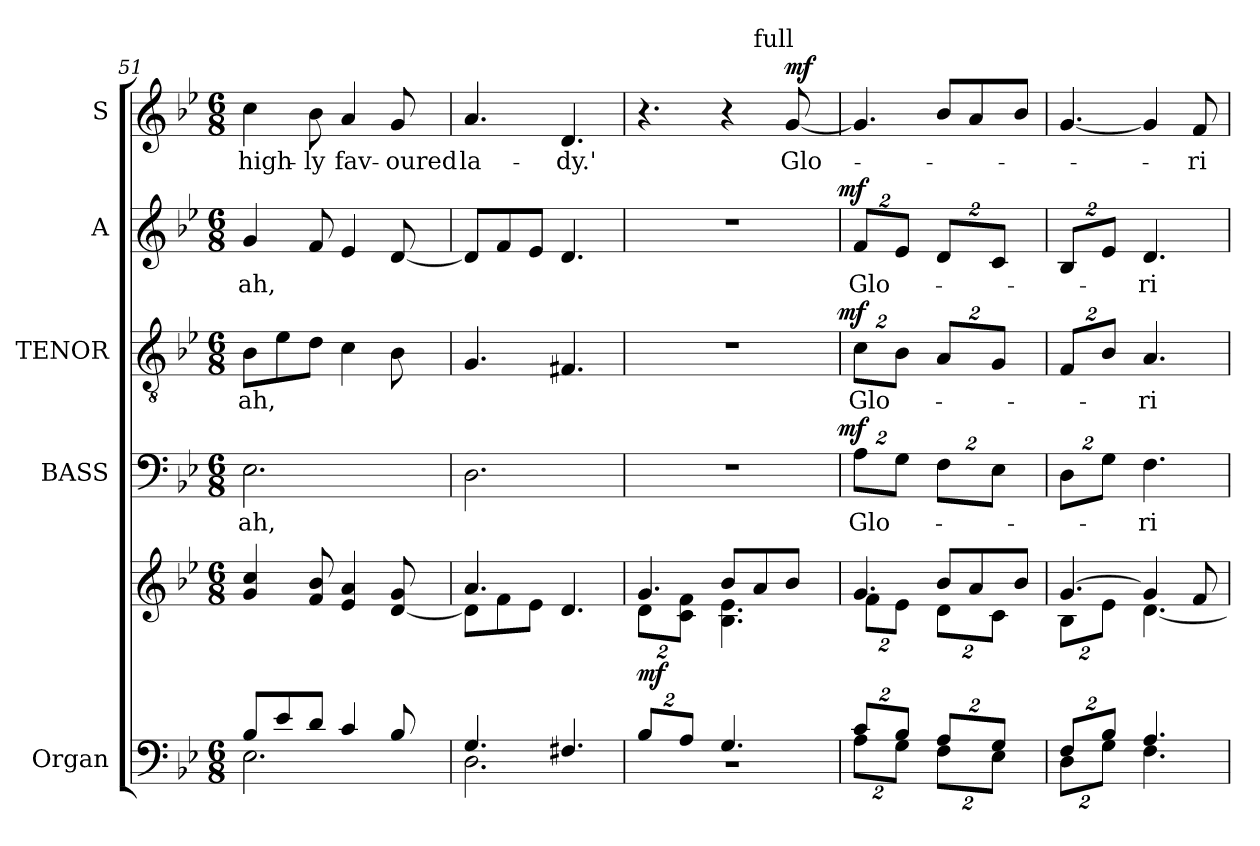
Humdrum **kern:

**kern	**kern	**dynam	**kern	**text	**dynam	**kern	**text	**dynam	**kern	**text	**dynam	**kern	**text	**dynam
*part5	*part5	*part5	*part4	*part4	*part4	*part3	*part3	*part3	*part2	*part2	*part2	*part1	*part1	*part1
*staff6	*staff5	*staff5/6	*staff4	*staff4	*staff4	*staff3	*staff3	*staff3	*staff2	*staff2	*staff2	*staff1	*staff1	*staff1
*I"Organ	*	*	*I"BASS	*	*	*I"TENOR	*	*	*I"A	*	*	*I"S	*	*
*I'Org.	*	*	*I'B.	*	*	*I'T.	*	*	*I'A.	*	*	*I'S.	*	*
*clefF4	*clefG2	*	*clefF4	*	*	*clefGv2	*	*	*clefG2	*	*	*clefG2	*	*
*	*	*	*	*	*	*ITrd7c12	*	*	*	*	*	*	*	*
*k[b-e-]	*k[b-e-]	*	*k[b-e-]	*	*	*k[b-e-]	*	*	*k[b-e-]	*	*	*k[b-e-]	*	*
*B-:	*B-:	*	*B-:	*	*	*B-:	*	*	*B-:	*	*	*B-:	*	*
*M6/8	*M6/8	*	*M6/8	*	*	*M6/8	*	*	*M6/8	*	*	*M6/8	*	*
=51	=51	=51	=51	=51	=51	=51	=51	=51	=51	=51	=51	=51	=51	=51
*^	*	*	*	*	*	*	*	*	*	*	*	*	*	*
!	!	!	!	!	!LO:LY:b:color=#000000	!	!	!	!	!	!	!	!	!	!
!	!	!	!	!	!	!	!	!LO:LY:b:color=#000000	!	!	!	!	!	!	!
!	!	!	!	!	!	!	!	!	!	!	!LO:LY:b:color=#000000	!	!	!	!
!	!	!	!	!	!	!	!	!	!	!	!	!	!	!LO:LY:b:color=#000000	!
8B-i/L	2.E-i\	4gi/ 4cci	.	2.E-i\	ah,	.	8BB-i\L	ah,	.	4gi/	ah,	.	4cci\	high-	.
8e-i/	.	.	.	.	.	.	8E-i\	.	.	.	.	.	.	.	.
!	!	!	!	!	!	!	!	!	!	!	!	!	!	!LO:LY:b:color=#000000	!
8di/J	.	8fi/ 8b-i	.	.	.	.	8Di\J	.	.	8fi/	.	.	8b-i\	-ly	.
!	!	!	!	!	!	!	!	!	!	!	!	!	!	!LO:LY:b:color=#000000	!
4ci/	.	4e-i/ 4ai	.	.	.	.	4Ci\	.	.	4e-i/	.	.	4ai/	fav-	.
!	!	!	!	!	!	!	!	!	!	!	!	!	!	!LO:LY:b:color=#000000	!
8B-i/	.	[8di/ 8gi	.	.	.	.	8BB-i\	.	.	[8di/	.	.	8gi/	-oured	.
=52	=52	=52	=52	=52	=52	=52	=52	=52	=52	=52	=52	=52	=52	=52	=52
*	*	*^	*	*	*	*	*	*	*	*	*	*	*	*	*
!	!	!	!	!	!	!	!	!	!	!	!	!	!	!	!LO:LY:b:color=#000000	!
4.Gi/	2.Di\	4.ai/	8di\L]	.	2.Di\	.	.	4.GGi/	.	.	8di/L]	.	.	4.ai/	la-	.
.	.	.	8fi\	.	.	.	.	.	.	.	8fi/	.	.	.	.	.
.	.	.	8e-i\J	.	.	.	.	.	.	.	8e-i/J	.	.	.	.	.
!	!	!	!	!	!	!	!	!	!	!	!	!	!	!	!LO:LY:b:color=#000000	!
4.F#Xi/	.	4.di/	4.ryy	.	.	.	.	4.FF#Xi/	.	.	4.di/	.	.	4.di/	-dy.'	.
!!LO:LB:g=z
=53	=53	=53	=53	=53	=53	=53	=53	=53	=53	=53	=53	=53	=53	=53	=53	=53
*Xbrackettup	*	*	*Xbrackettup	*	*	*	*	*	*	*	*	*	*	*	*	*
!	!	!	!	!	!LO:N:vis=1	!	!	!LO:N:vis=1	!	!	!LO:N:vis=1	!	!	!	!	!
*	*	*	*	*	*^	*	*	*^	*	*	*^	*	*	*^	*	*
16%3B-i/L	2.r	4.gi/	16%3di\L	mf	2.r	2ryy	.	.	2.r	2ryy	.	.	2.r	2ryy	.	.	4.r	2ryy	.	.
16%3Ai/J	.	.	16%3ci\ 16%3fiJ	.	.	.	.	.	.	.	.	.	.	.	.	.	.	.	.	.
4.Gi/	.	8b-i/L	4.B-i\ 4.e-i	.	.	.	.	.	.	.	.	.	.	.	.	.	4r	.	.	.
!	!	!	!	!	!	!	!	!	!	!	!	!	!	!	!	!	!	!LO:TX:a:t=full	!	!
.	.	8ai/	.	.	.	8ryy	.	.	.	8ryy	.	.	.	8ryy	.	.	.	4ryy	.	.
!	!	!	!	!	!	!	!	!	!	!	!	!	!	!	!	!	!	!	!LO:LY:b:color=#000000	!
.	.	8b-i/J	.	.	.	16ryy	.	.	.	16ryy	.	.	.	16ryy	.	.	[8gi/	.	Glo-	mf
.	.	.	.	.	.	32ryy	.	.	.	32ryy	.	.	.	32ryy	.	.	.	.	.	.
.	.	.	.	.	.	64ryy	.	.	.	64ryy	.	.	.	64ryy	.	.	.	.	.	.
.	.	.	.	.	.	128...ryy	.	.	.	128...ryy	.	.	.	128...ryy	.	.	.	.	.	.
.	.	.	.	.	.	1024ryy	.	mf	.	1024ryy	.	mf	.	1024ryy	.	mf	.	.	.	.
*	*	*	*	*	*v	*v	*	*	*	*	*	*	*v	*v	*	*	*v	*v	*	*
*	*	*	*	*	*	*	*	*v	*v	*	*	*	*	*	*	*	*
=54	=54	=54	=54	=54	=54	=54	=54	=54	=54	=54	=54	=54	=54	=54	=54	=54
*	*	*	*	*	*Xbrackettup	*	*	*	*	*	*	*	*	*	*	*
*	*	*	*	*	*^	*	*	*^	*	*	*^	*	*	*^	*	*
!	!	!	!	!	!	!	!LO:LY:b:color=#000000	!	!	!	!	!	!	!	!	!	!	!	!	!
*	*	*	*	*	*v	*v	*	*	*	*	*	*	*v	*v	*	*	*v	*v	*	*
*	*	*	*	*	*	*	*	*v	*v	*	*	*	*	*	*	*	*
*	*	*	*	*	*	*	*	*Xbrackettup	*	*	*	*	*	*	*	*
*	*	*	*	*	*^	*	*	*^	*	*	*^	*	*	*^	*	*
!	!	!	!	!	!	!	!	!	!	!	!LO:LY:b:color=#000000	!	!	!	!	!	!	!	!	!
*	*	*	*	*	*v	*v	*	*	*	*	*	*	*v	*v	*	*	*v	*v	*	*
*	*	*	*	*	*	*	*	*v	*v	*	*	*	*	*	*	*	*
*	*	*	*	*	*	*	*	*	*	*	*Xbrackettup	*	*	*	*	*
*	*	*	*	*	*^	*	*	*^	*	*	*^	*	*	*^	*	*
!	!	!	!	!	!	!	!	!	!	!	!	!	!	!	!LO:LY:b:color=#000000	!	!	!	!	!
*	*	*	*	*	*v	*v	*	*	*	*	*	*	*v	*v	*	*	*v	*v	*	*
*	*	*	*	*	*	*	*	*v	*v	*	*	*	*	*	*	*	*
16%3ci/L	16%3Ai\L	4.gi/	16%3fi\L	.	16%3Ai\L	Glo-	.	16%3Ci\L	Glo-	.	16%3fi/L	Glo-	.	4.gi/]	.	.
16%3B-i/J	16%3Gi\J	.	16%3e-i\J	.	16%3Gi\J	.	.	16%3BB-i\J	.	.	16%3e-i/J	.	.	.	.	.
16%3Ai/L	16%3Fi\L	8b-i/L	16%3di\L	.	16%3Fi\L	.	.	16%3AAi/L	.	.	16%3di/L	.	.	8b-i/L	.	.
.	.	8ai/	.	.	.	.	.	.	.	.	.	.	.	8ai/	.	.
16%3Gi/J	16%3E-i\J	.	16%3ci\J	.	16%3E-i\J	.	.	16%3GGi/J	.	.	16%3ci/J	.	.	.	.	.
.	.	8b-i/J	.	.	.	.	.	.	.	.	.	.	.	8b-i/J	.	.
=55	=55	=55	=55	=55	=55	=55	=55	=55	=55	=55	=55	=55	=55	=55	=55	=55
16%3Fi/L	16%3Di\L	[4.gi/	16%3B-i\L	.	16%3Di\L	.	.	16%3FFi/L	.	.	16%3B-i/L	.	.	[4.gi/	.	.
16%3B-i/J	16%3Gi\J	.	16%3e-i\J	.	16%3Gi\J	.	.	16%3BB-i/J	.	.	16%3e-i/J	.	.	.	.	.
!	!	!	!	!	!	!LO:LY:b:color=#000000	!	!	!	!	!	!	!	!	!	!
!	!	!	!	!	!	!	!	!	!LO:LY:b:color=#000000	!	!	!	!	!	!	!
!	!	!	!	!	!	!	!	!	!	!	!	!LO:LY:b:color=#000000	!	!	!	!
4.Ai/	4.Fi\	4gi/]	[4.di\	.	4.Fi\	-ri-	.	4.AAi/	-ri-	.	4.di/	-ri-	.	4gi/]	.	.
!	!	!	!	!	!	!	!	!	!	!	!	!	!	!	!LO:LY:b:color=#000000	!
.	.	8fi/	.	.	.	.	.	.	.	.	.	.	.	8fi/	-ri-	.
*v	*v	*	*	*	*	*	*	*	*	*	*	*	*	*	*	*
*	*v	*v	*	*	*	*	*	*	*	*	*	*	*	*	*
=	=	=	=	=	=	=	=	=	=	=	=	=	=	=
*-	*-	*-	*-	*-	*-	*-	*-	*-	*-	*-	*-	*-	*-	*-
